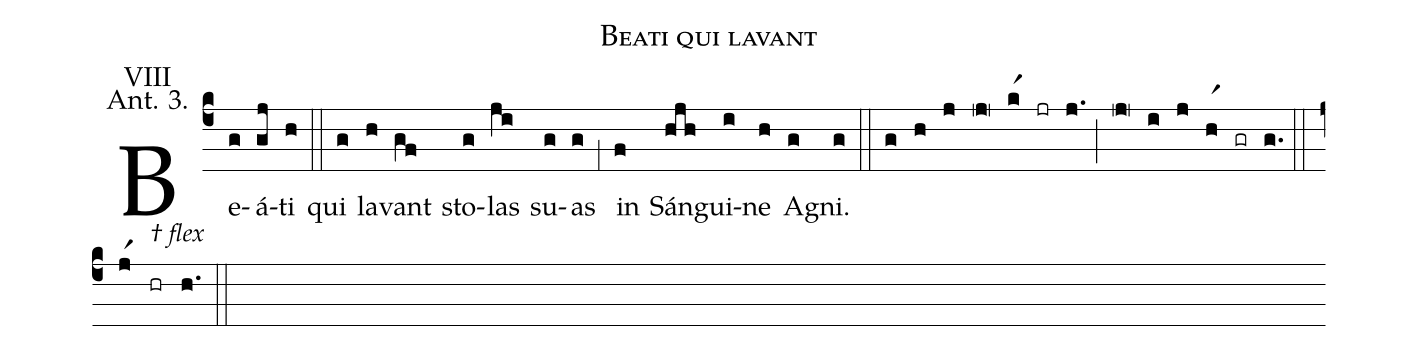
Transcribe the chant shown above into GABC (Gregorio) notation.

name:Beati qui lavant;
office-part:Antiphona;
annotation: VIII;
annotation: Ant. 3.;
%%
(c4) Be(g)á(gj)ti(h) (::) qui(g) la(h)vant(gf) sto(g)las(ji) su(g)as(g) (;1) in(f) Sán(hjh)gui(i)ne(h) A(g)gni.(g) (::)
(g) (h) (j) (jR) (kr1) (jr) (j.) (;)
(jR) (i) (j) (hr1) (gr) (g.) (::)
(jr1) (hr[alt:† flex]) (h.) (::)
